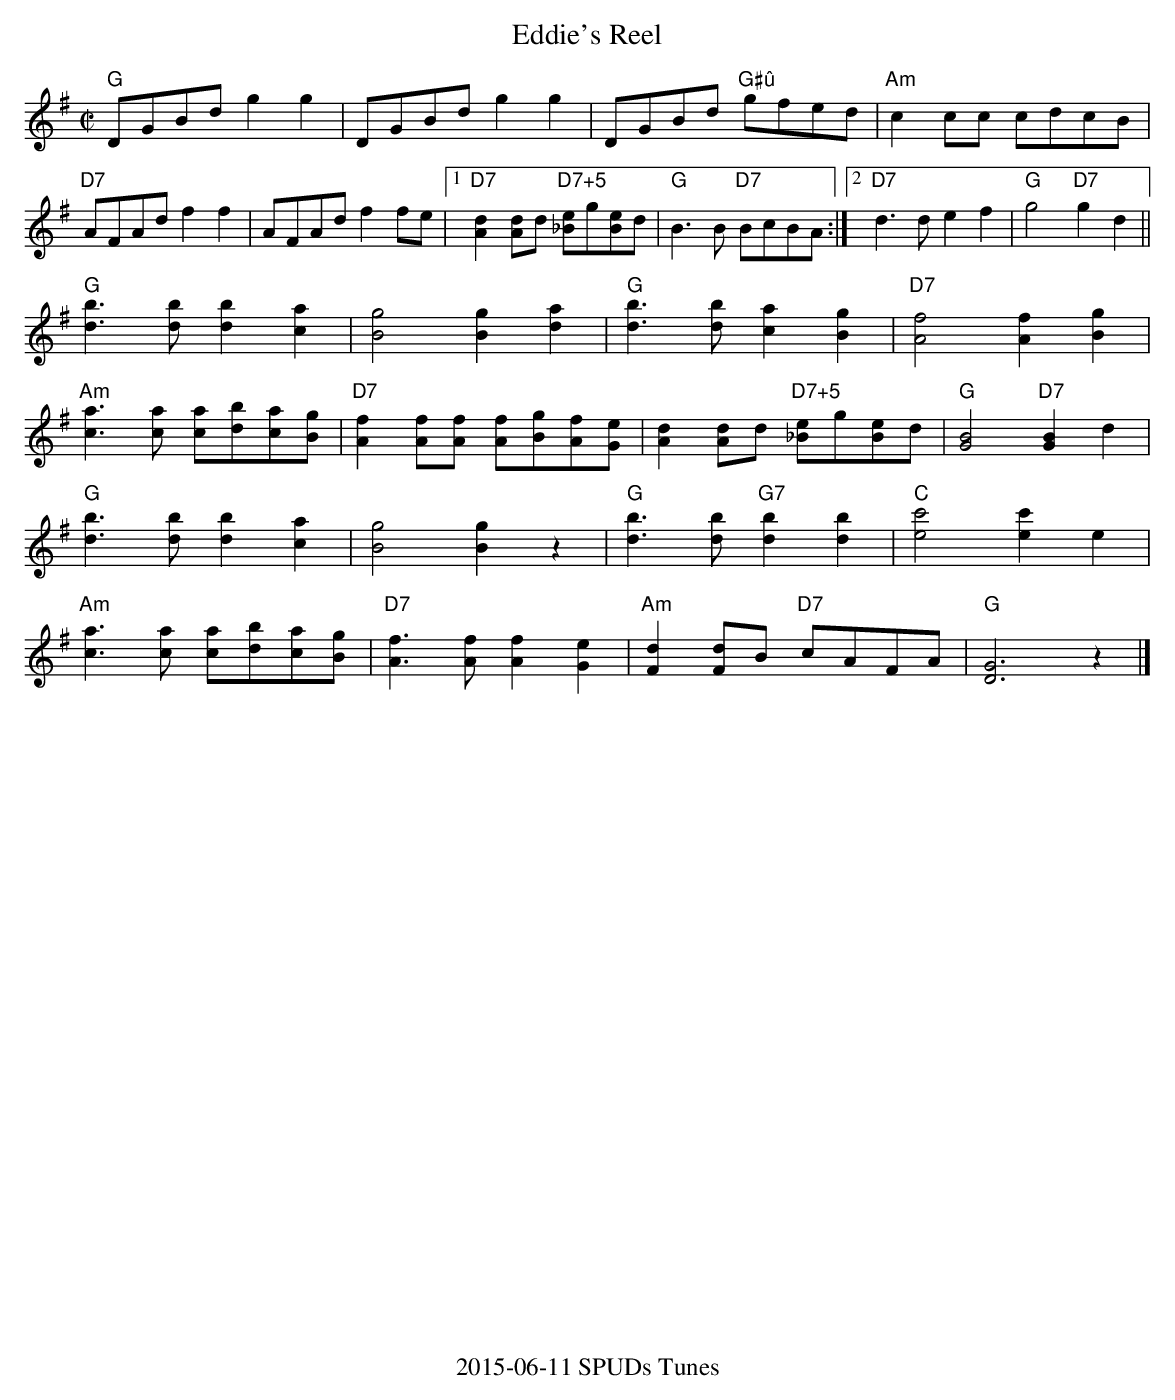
X:1
T: Eddie's Reel
M: C|
L: 1/8
K: G
"G"DGBd g2g2 | DGBd g2g2 | DGBd "G#û"gfed | "Am"c2cc cdcB|
"D7"AFAd f2f2 | AFAd f2fe |1 "D7"[d2A2] [dA]d "D7+5"[e_B]g[eB]d | "G"B3B "D7"BcBA:|2"D7"d3de2f2|"G"g4"D7"g2d2||
"G"[b3d3][bd] [b2d2][a2c2] | [g4B4] [g2B2][a2d2] | "G"[b3d3][bd] [a2c2][g2B2]| "D7"[f4A4] [f2A2] [g2B2] |
 "Am"[a3c3][ac] [ac][bd][ac][gB] |"D7" [f2A2] [fA][fA] [fA][gB][fA][eG] | [d2A2] [dA]d "D7+5"[e_B]g[eB]d | "G"[G4B4] "D7"[G2B2]d2  |
"G"[b3d3][bd] [b2d2][a2c2] | [g4B4] [g2B2]z2 | "G"[b3d3][bd] "G7"[b2d2][b2d2] | "C"[c'4e4] [c'2e2]e2|
"Am"[a3c3][ac] [ac][bd][ac][gB]  | "D7"[f3A3] [fA] [f2A2][e2G2] | "Am"[d2F2][dF]B "D7"cAFA | "G"[G6D6] z2|]
